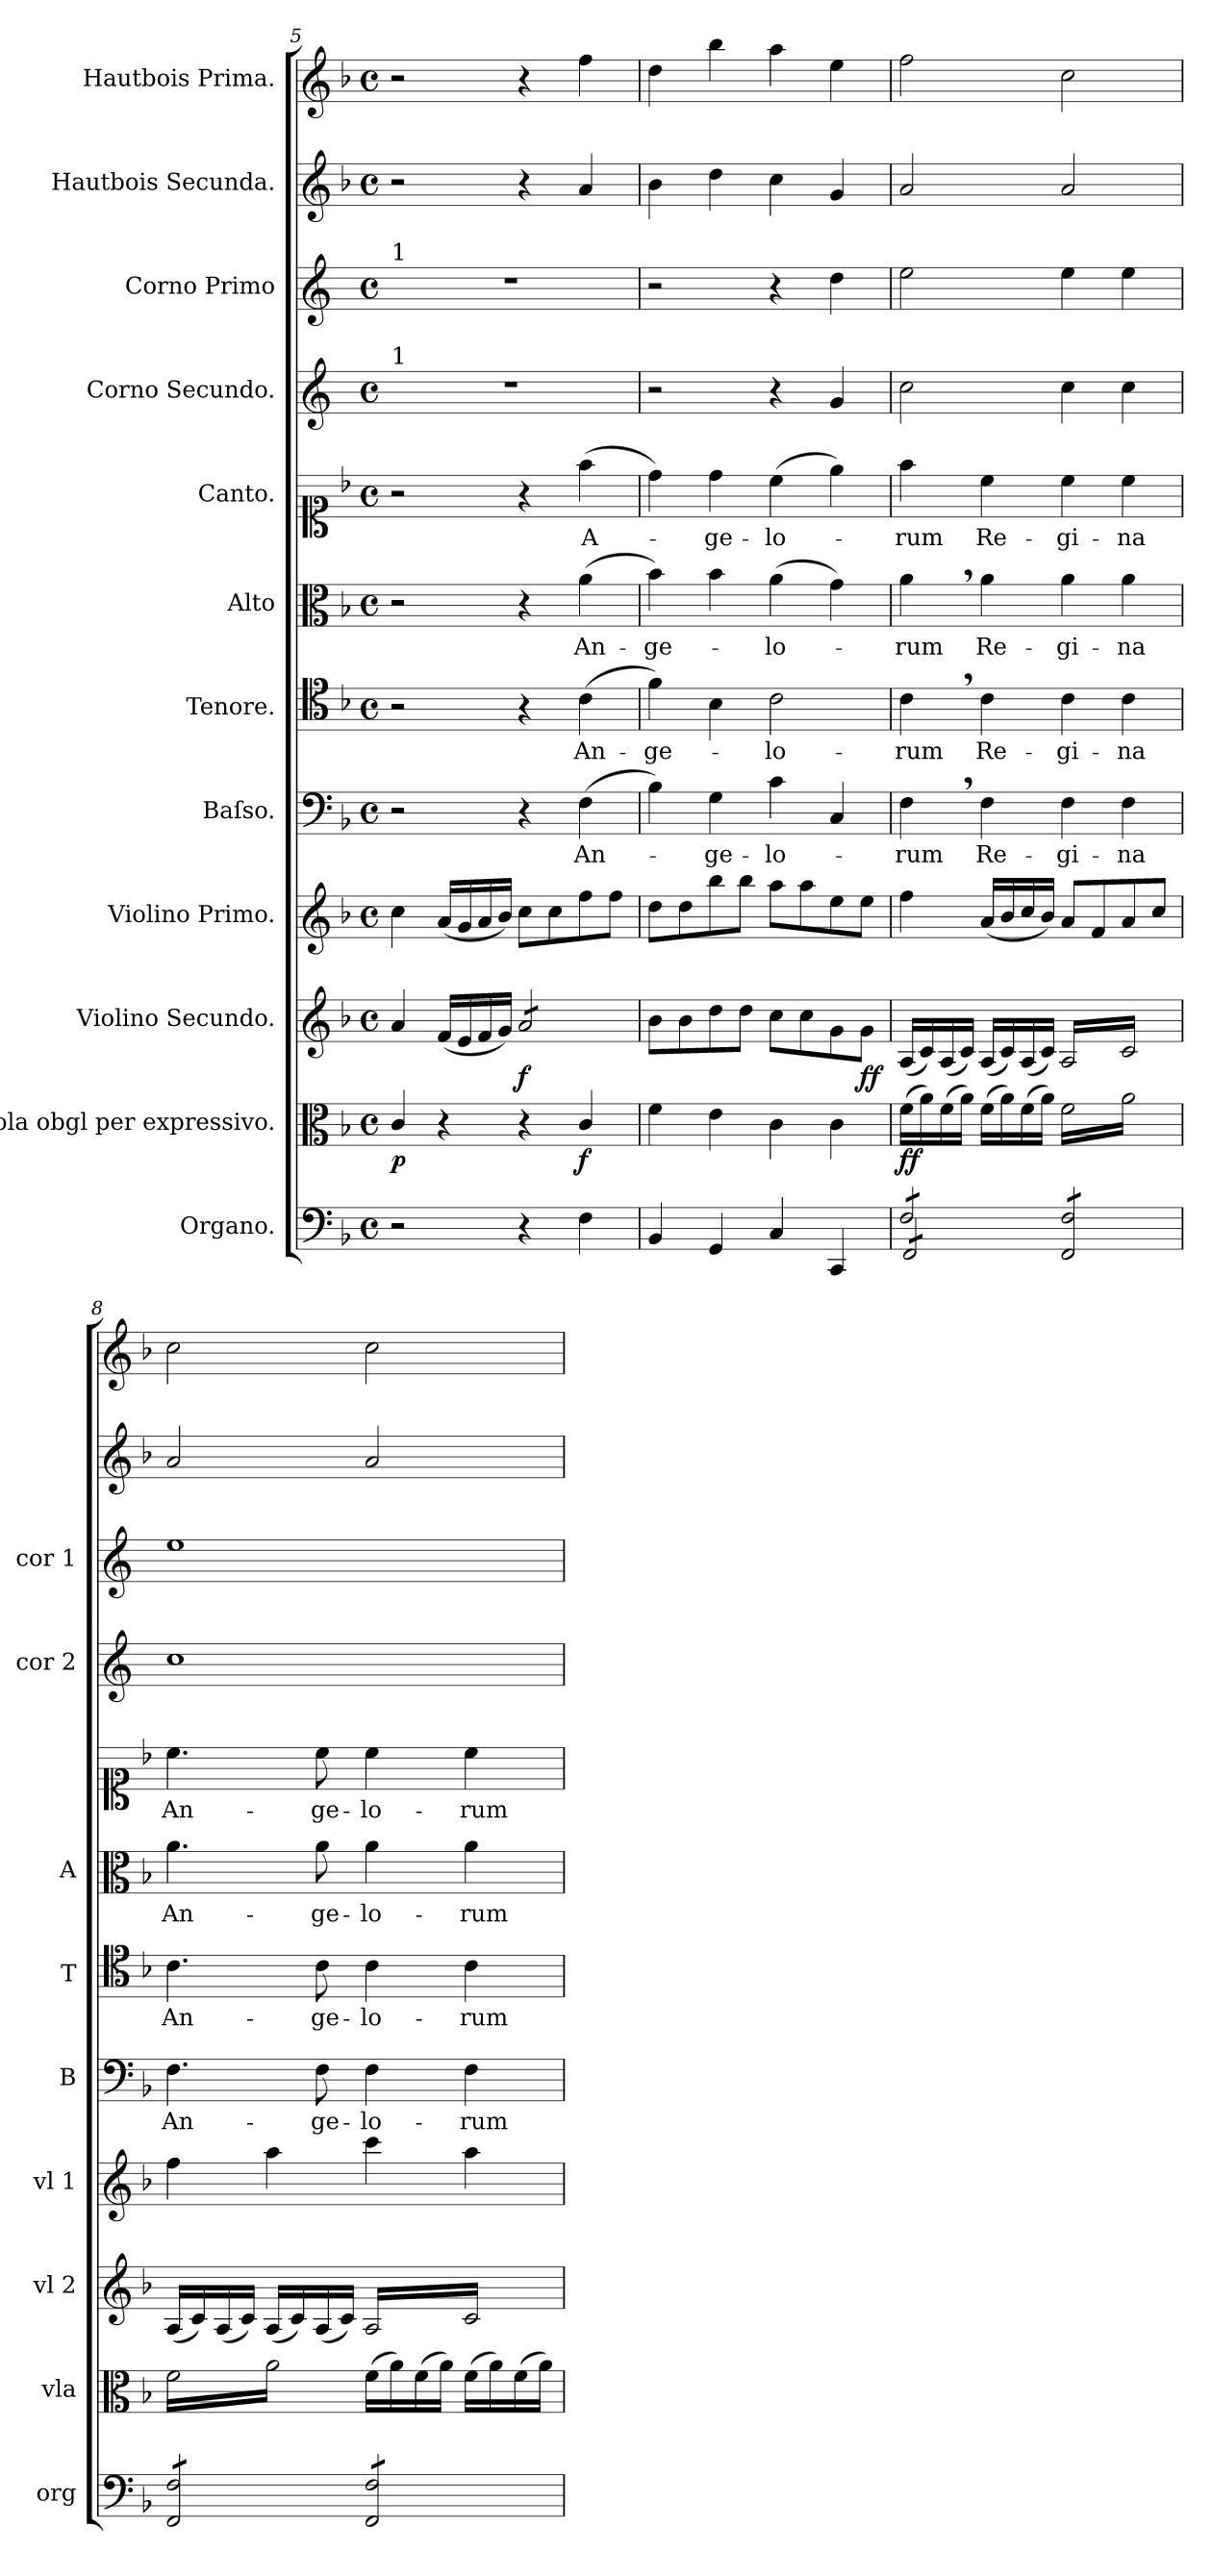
**kern	**kern	**dynam	**kern	**dynam	**kern	**dynam	**kern	**text	**kern	**text	**kern	**text	**kern	**text	**kern	**kern	**kern	**kern
*part12	*part11	*part11	*part10	*part10	*part9	*part9	*part8	*part8	*part7	*part7	*part6	*part6	*part5	*part5	*part4	*part3	*part2	*part1
*staff12	*staff11	*staff11	*staff10	*staff10	*staff9	*staff9	*staff8	*staff8	*staff7	*staff7	*staff6	*staff6	*staff5	*staff5	*staff4	*staff3	*staff2	*staff1
*I"Organo.	*I"Viola obgl per expressivo.	*	*I"Violino Secundo.	*	*I"Violino Primo.	*	*I"Baſso.	*	*I"Tenore.	*	*I"Alto	*	*I"Canto.	*	*I"Corno Secundo.	*I"Corno Primo	*I"Hautbois Secunda.	*I"Hautbois Prima.
*I'org	*I'vla	*	*I'vl 2	*	*I'vl 1	*	*I'B	*	*I'T	*	*I'A	*	*	*	*I'cor 2	*I'cor 1	*	*
*clefF4	*clefC3	*	*clefG2	*	*clefG2	*	*clefF4	*	*clefC4	*	*clefC3	*	*clefC1	*	*clefG2	*clefG2	*clefG2	*clefG2
*	*	*	*	*	*	*	*	*	*	*	*	*	*	*	*ITrd4c7	*ITrd4c7	*	*
*k[b-]	*k[b-]	*	*k[b-]	*	*k[b-]	*	*k[b-]	*	*k[b-]	*	*k[b-]	*	*k[b-]	*	*k[b-]	*k[b-]	*k[b-]	*k[b-]
*F:	*F:	*	*F:	*	*F:	*	*F:	*	*F:	*	*F:	*	*F:	*	*F:	*F:	*F:	*F:
*M4/4	*M4/4	*	*M4/4	*	*M4/4	*	*M4/4	*	*M4/4	*	*M4/4	*	*M4/4	*	*M4/4	*M4/4	*M4/4	*M4/4
*met(c)	*met(c)	*	*met(c)	*	*met(c)	*	*met(c)	*	*met(c)	*	*met(c)	*	*met(c)	*	*met(c)	*met(c)	*met(c)	*met(c)
=5	=5	=5	=5	=5	=5	=5	=5	=5	=5	=5	=5	=5	=5	=5	=5	=5	=5	=5
!	!	!	!	!	!	!	!	!	!	!	!	!	!	!	!	!LO:TX:a:t=1	!	!
!	!	!	!	!	!	!	!	!	!	!	!	!	!	!	!LO:TX:a:t=1	!	!	!
2r	4c/	p	4a/	.	4cc\	.	2r	.	2r	.	2r	.	2r	.	1r	1r	2r	2r
.	4r	.	(16f/LL	.	(16a/LL	.	.	.	.	.	.	.	.	.	.	.	.	.
.	.	.	16e/	.	16g/	.	.	.	.	.	.	.	.	.	.	.	.	.
.	.	.	16f/	.	16a/	.	.	.	.	.	.	.	.	.	.	.	.	.
.	.	.	16g/JJ)	.	16b-/JJ)	.	.	.	.	.	.	.	.	.	.	.	.	.
!	!	!	!LO:TX:b:t=''''	!	!	!	!	!	!	!	!	!	!	!	!	!	!	!
*	*	*	*tremolo	*	*	*	*	*	*	*	*	*	*	*	*	*	*	*
4r	4r	.	8a/L	f	8cc\L	.	4r	.	4r	.	4r	.	4r	.	.	.	4r	4r
.	.	.	8a/	.	8cc\	.	.	.	.	.	.	.	.	.	.	.	.	.
4F\	4c/	f	8a/	.	8ff\	forto	(4F\	An-	(4c\	An-	(4a\	An-	(4ff\	A-	.	.	4a/	4ff\
.	.	.	8a/J	.	8ff\J	.	.	.	.	.	.	.	.	.	.	.	.	.
*	*	*	*Xtremolo	*	*	*	*	*	*	*	*	*	*	*	*	*	*	*
=6	=6	=6	=6	=6	=6	=6	=6	=6	=6	=6	=6	=6	=6	=6	=6	=6	=6	=6
4BB-/	4f\	.	8b-\L	.	8dd\L	.	4B-\)	.	4f\)	-ge-	4b-\)	-ge-	4dd\)	.	2r	2r	4b-\	4dd\
.	.	.	8b-\	.	8dd\	.	.	.	.	.	.	.	.	.	.	.	.	.
4GG/	4e\	.	8dd\	.	8bb-\	.	4G\	-ge-	4B-\	.	4b-\	.	4dd\	-ge-	.	.	4dd\	4bb-\
.	.	.	8dd\J	.	8bb-\J	.	.	.	.	.	.	.	.	.	.	.	.	.
4C/	4c\	.	8cc\L	.	8aa\L	.	4c\	-lo-	2c\	-lo-	(4a\	-lo-	(4cc\	-lo-	4r	4r	4cc\	4aa\
.	.	.	8cc\	.	8aa\	.	.	.	.	.	.	.	.	.	.	.	.	.
4CC/	4c\	.	8g\	.	8ee\	.	4C/	.	.	.	4g\)	.	4ee\)	.	4c/	4g\	4g/	4ee\
.	.	.	8g\J	ff	8ee\J	.	.	.	.	.	.	.	.	.	.	.	.	.
=7	=7	=7	=7	=7	=7	=7	=7	=7	=7	=7	=7	=7	=7	=7	=7	=7	=7	=7
*^	*	*	*	*	*	*	*	*	*	*	*	*	*	*	*	*	*	*
*tremolo	*	*	*	*	*	*	*	*	*	*	*	*	*	*	*	*	*	*	*
8F/L	8FF/L	(16f\LL	ff	(16A/LL	.	4ff\	.	4F,<\	-rum	4c,<\	-rum	4a,<\	-rum	4ff\	-rum	2f\	2a\	2a/	2ff\
.	.	16a\)	.	16c/)	.	.	.	.	.	.	.	.	.	.	.	.	.	.	.
8F/	8FF/	(16f\	.	(16A/	.	.	.	.	.	.	.	.	.	.	.	.	.	.	.
.	.	16a\JJ)	.	16c/JJ)	.	.	.	.	.	.	.	.	.	.	.	.	.	.	.
8F/	8FF/	(16f\LL	.	(16A/LL	.	(16a/LL	.	4F\	Re-	4c\	Re-	4a\	Re-	4cc\	Re-	.	.	.	.
.	.	16a\)	.	16c/)	.	16b-/	.	.	.	.	.	.	.	.	.	.	.	.	.
8F/J	8FF/J	(16f\	.	(16A/	.	16cc/	.	.	.	.	.	.	.	.	.	.	.	.	.
.	.	16a\JJ)	.	16c/JJ)	.	16b-/JJ)	.	.	.	.	.	.	.	.	.	.	.	.	.
*	*	*tremolo	*	*	*	*	*	*	*	*	*	*	*	*	*	*	*	*	*
*	*	*	*	*tremolo	*	*	*	*	*	*	*	*	*	*	*	*	*	*	*
8FF/ 8F/L	2ryy	16f\LL	.	(16A/LL	.	8a/L	.	4F\	-gi-	4c\	-gi-	4a\	-gi-	4cc\	-gi-	4f\	4a\	2a/	2cc\
.	.	16a\	.	16c/)	.	.	.	.	.	.	.	.	.	.	.	.	.	.	.
8FF/ 8F/	.	16f\	.	16A/	.	8f/	.	.	.	.	.	.	.	.	.	.	.	.	.
.	.	16a\	.	16c/)	.	.	.	.	.	.	.	.	.	.	.	.	.	.	.
8FF/ 8F/	.	16f\	.	16A/	.	8a/	.	4F\	-na	4c\	-na	4a\	-na	4cc\	-na	4f\	4a\	.	.
.	.	16a\	.	16c/)	.	.	.	.	.	.	.	.	.	.	.	.	.	.	.
8FF/ 8F/J	.	16f\	.	16A/	.	8cc/J	.	.	.	.	.	.	.	.	.	.	.	.	.
.	.	16a\JJ	.	16c/)JJ	.	.	.	.	.	.	.	.	.	.	.	.	.	.	.
*	*	*	*	*Xtremolo	*	*	*	*	*	*	*	*	*	*	*	*	*	*	*
*v	*v	*	*	*	*	*	*	*	*	*	*	*	*	*	*	*	*	*	*
=8	=8	=8	=8	=8	=8	=8	=8	=8	=8	=8	=8	=8	=8	=8	=8	=8	=8	=8
8FF/ 8F/L	16f\LL	.	(16A/LL	.	4ff\	.	4.F\	An-	4.c\	An-	4.a\	An-	4.cc\	An-	1f	1a	2a/	2cc\
.	16a\	.	16c/)	.	.	.	.	.	.	.	.	.	.	.	.	.	.	.
8FF/ 8F/	16f\	.	(16A/	.	.	.	.	.	.	.	.	.	.	.	.	.	.	.
.	16a\	.	16c/JJ)	.	.	.	.	.	.	.	.	.	.	.	.	.	.	.
8FF/ 8F/	16f\	.	(16A/LL	.	4aa\	.	.	.	.	.	.	.	.	.	.	.	.	.
.	16a\	.	16c/)	.	.	.	.	.	.	.	.	.	.	.	.	.	.	.
8FF/ 8F/J	16f\	.	(16A/	.	.	.	8F\	-ge-	8c\	-ge-	8a\	-ge-	8cc\	-ge-	.	.	.	.
.	16a\JJ	.	16c/JJ)	.	.	.	.	.	.	.	.	.	.	.	.	.	.	.
*	*Xtremolo	*	*	*	*	*	*	*	*	*	*	*	*	*	*	*	*	*
*	*	*	*tremolo	*	*	*	*	*	*	*	*	*	*	*	*	*	*	*
8FF/ 8F/L	(16f\LL	.	(16A/LL	.	4ccc\	.	4F\	-lo-	4c\	-lo-	4a\	-lo-	4cc\	-lo-	.	.	2a/	2cc\
.	16a\)	.	16c/)	.	.	.	.	.	.	.	.	.	.	.	.	.	.	.
8FF/ 8F/	(16f\	.	16A/	.	.	.	.	.	.	.	.	.	.	.	.	.	.	.
.	16a\JJ)	.	16c/)	.	.	.	.	.	.	.	.	.	.	.	.	.	.	.
8FF/ 8F/	(16f\LL	.	16A/	.	4aa\	.	4F\	-rum	4c\	-rum	4a\	-rum	4cc\	-rum	.	.	.	.
.	16a\)	.	16c/)	.	.	.	.	.	.	.	.	.	.	.	.	.	.	.
8FF/ 8F/J	(16f\	.	16A/	.	.	.	.	.	.	.	.	.	.	.	.	.	.	.
*Xtremolo	*	*	*	*	*	*	*	*	*	*	*	*	*	*	*	*	*	*
.	16a\JJ)	.	16c/)JJ	.	.	.	.	.	.	.	.	.	.	.	.	.	.	.
*	*	*	*Xtremolo	*	*	*	*	*	*	*	*	*	*	*	*	*	*	*
.	.	.	.	.	.	.	.	.	.	.	.	.	.	.	.	.	.	.
.	.	.	.	.	.	.	.	.	.	.	.	.	.	.	.	.	.	.
.	.	.	.	.	.	.	.	.	.	.	.	.	.	.	.	.	.	.
.	.	.	.	.	.	.	.	.	.	.	.	.	.	.	.	.	.	.
=	=	=	=	=	=	=	=	=	=	=	=	=	=	=	=	=	=	=
*-	*-	*-	*-	*-	*-	*-	*-	*-	*-	*-	*-	*-	*-	*-	*-	*-	*-	*-
